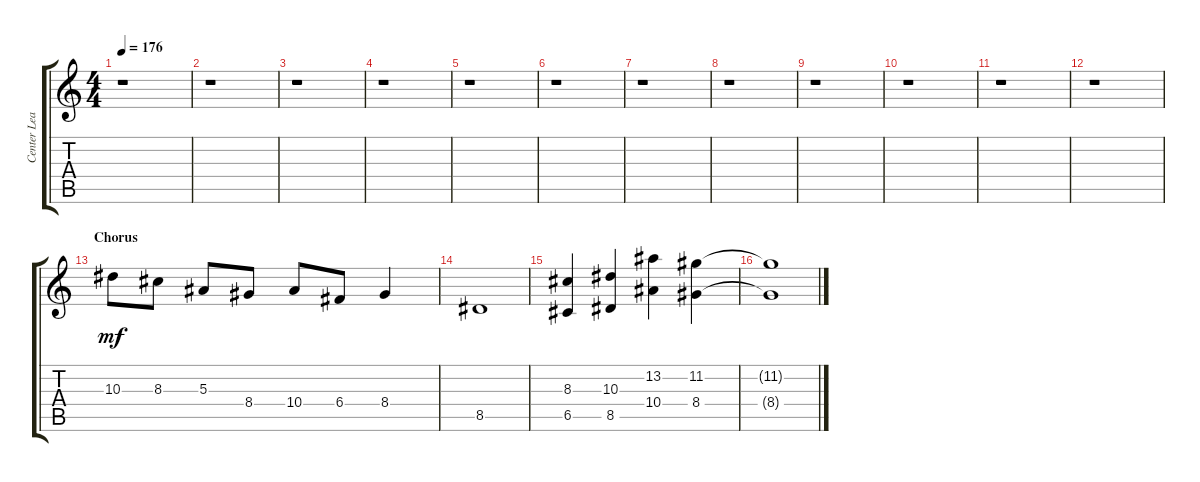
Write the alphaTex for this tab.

\track ("Center Lead 1" "Center Lea") {instrument overdrivenguitar}
\staff {score tabs}
\tuning (D4 A3 F3 C3 G2 C2) {hide}
\ts (4 4)
\tempo 176
\clef g2
\ks aminor
r.1{dy mf} |
r.1 |
r.1 |
r.1 |
r.1 |
r.1 |
r.1 |
r.1 |
r.1 |
r.1 |
r.1 |
r.1 |
\section ("" "Chorus")
10.3.8 8.3.8 5.3.8 8.4.8 10.4.8 6.4.8 8.4.4 |
8.5.1 |
(8.3 6.5).4 (10.3 8.5).4 (13.2 10.4).4 (11.2 8.4).4 |
(11.2{t} 8.4{t}).1
